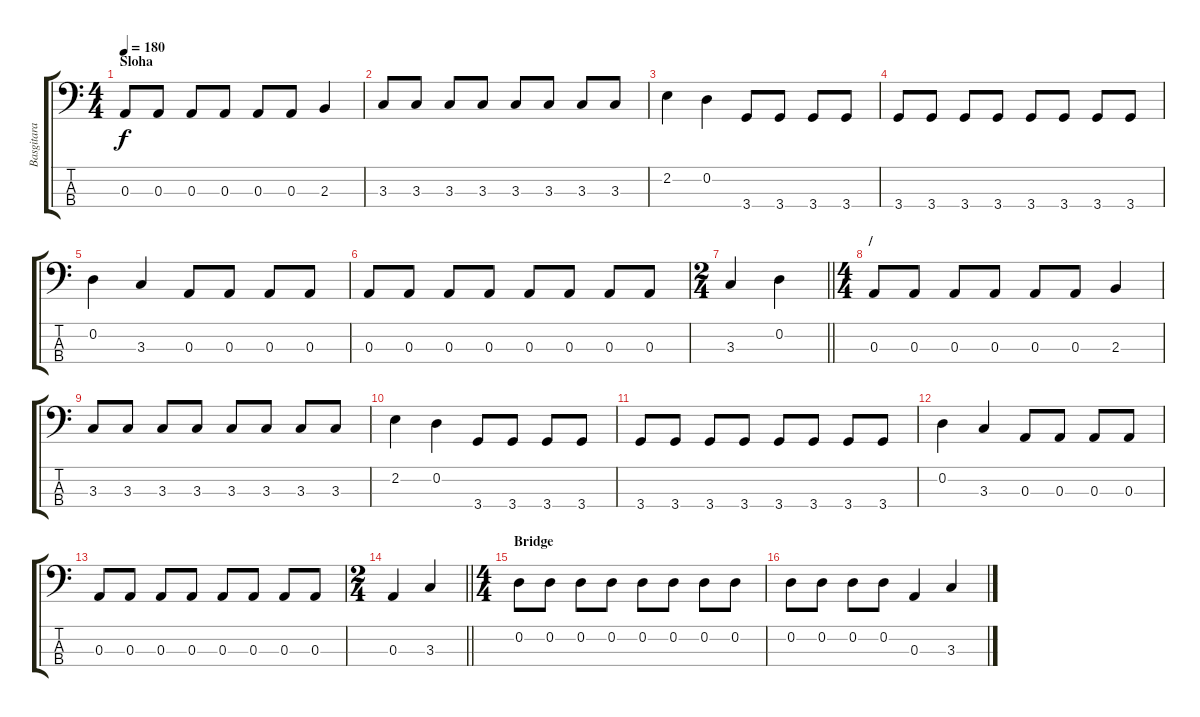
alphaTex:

\track ("Basgitara" "Basgitara") {instrument electricbassfinger}
\staff {score tabs}
\tuning (G2 D2 A1 E1) {hide}
\ts (4 4)
\section ("" "Sloha")
\tempo 180
\clef f4
\ks c
0.3.8{dy f} 0.3.8 0.3.8 0.3.8 0.3.8 0.3.8 2.3.4 |
3.3.8 3.3.8 3.3.8 3.3.8 3.3.8 3.3.8 3.3.8 3.3.8 |
2.2.4 0.2.4 3.4.8 3.4.8 3.4.8 3.4.8 |
3.4.8 3.4.8 3.4.8 3.4.8 3.4.8 3.4.8 3.4.8 3.4.8 |
0.2.4 3.3.4 0.3.8 0.3.8 0.3.8 0.3.8 |
0.3.8 0.3.8 0.3.8 0.3.8 0.3.8 0.3.8 0.3.8 0.3.8 |
\ts (2 4)
\barLineRight lightlight
3.3.4 0.2.4 |
\ts (4 4)
\section ("" "/")
0.3.8 0.3.8 0.3.8 0.3.8 0.3.8 0.3.8 2.3.4 |
3.3.8 3.3.8 3.3.8 3.3.8 3.3.8 3.3.8 3.3.8 3.3.8 |
2.2.4 0.2.4 3.4.8 3.4.8 3.4.8 3.4.8 |
3.4.8 3.4.8 3.4.8 3.4.8 3.4.8 3.4.8 3.4.8 3.4.8 |
0.2.4 3.3.4 0.3.8 0.3.8 0.3.8 0.3.8 |
0.3.8 0.3.8 0.3.8 0.3.8 0.3.8 0.3.8 0.3.8 0.3.8 |
\ts (2 4)
\barLineRight lightlight
0.3.4 3.3.4 |
\ts (4 4)
\section ("" "Bridge")
0.2.8 0.2.8 0.2.8 0.2.8 0.2.8 0.2.8 0.2.8 0.2.8 |
0.2.8 0.2.8 0.2.8 0.2.8 0.3.4 3.3.4
